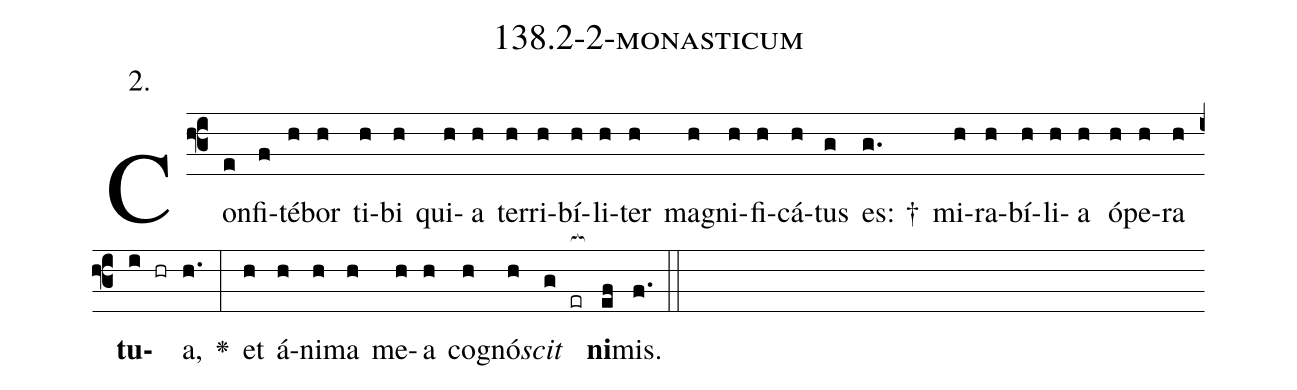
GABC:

name: 138.2-2-monasticum;
annotation: 2.;
%%
(f3)Con(e)fi(f)té(h)bor(h) ti(h)bi(h) qui(h)a(h) ter(h)ri(h)bí(h)li(h)ter(h) ma(h)gni(h)fi(h)cá(h)tus(g) es: †(g.) mi(h)ra(h)bí(h)li(h)a(h) ó(h)pe(h)ra(h) <b>tu</b>(i hr)a,(h.) <v>\greheightstar</v>(:) et(h) á(h)ni(h)ma(h) me(h)a(h) co(h)gnó(h)<i>scit</i>(g er[ocb:1{]) <b>ni</b>(ef[ocb:0}])mis.(f.) (::)


%E(h) u(h) o(h) u(g) a(ef) e.(f.) (::)
